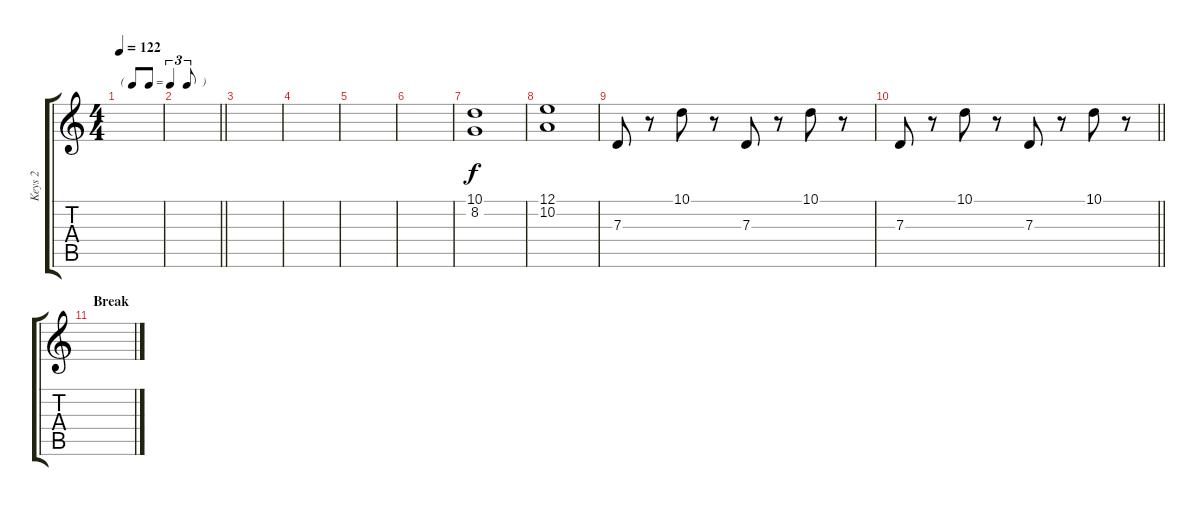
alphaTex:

\track ("Keys 2" "Keys 2") {instrument lead2sawtooth}
\staff {score tabs}
\tuning (E4 B3 G3 D3 A2 E2) {hide}
\ts (4 4)
\tf triplet8th
\tempo 122
\clef g2
\ks c
|
\barLineRight lightlight
|
|
|
|
|
(10.1 8.2).1 |
(12.1 10.2).1 |
7.3.8 r.8 10.1.8 r.8 7.3.8 r.8 10.1.8 r.8 |
\barLineRight lightlight
7.3.8 r.8 10.1.8 r.8 7.3.8 r.8 10.1.8 r.8 |
\section ("" "Break")
